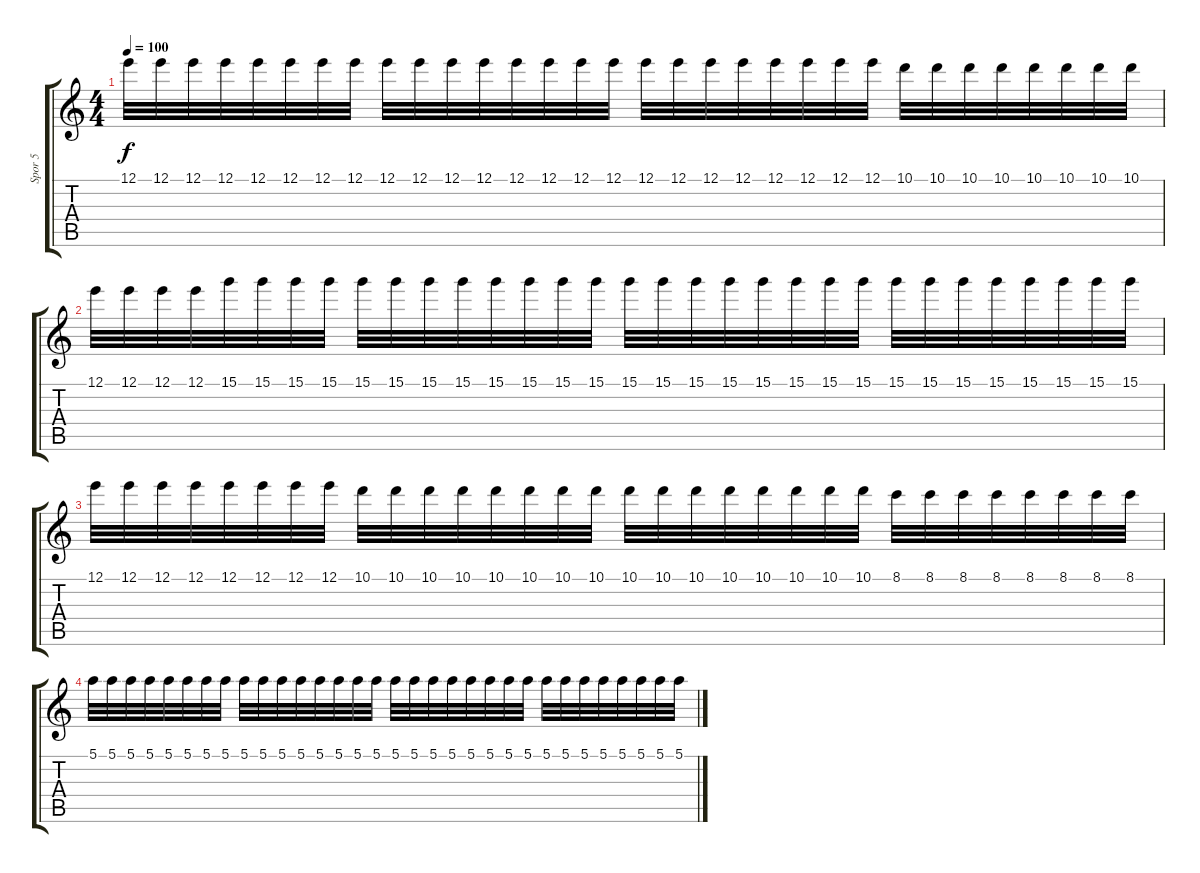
\track ("Spor 5" "Spor 5") {instrument acousticguitarnylon}
\staff {score tabs}
\tuning (E4 B3 G3 D3 A2 E2) {hide}
\ts (4 4)
\tempo 100
\clef g2
\ks c
12.1.32{dy f} 12.1.32 12.1.32 12.1.32 12.1.32 12.1.32 12.1.32 12.1.32 12.1.32 12.1.32 12.1.32 12.1.32 12.1.32 12.1.32 12.1.32 12.1.32 12.1.32 12.1.32 12.1.32 12.1.32 12.1.32 12.1.32 12.1.32 12.1.32 10.1.32 10.1.32 10.1.32 10.1.32 10.1.32 10.1.32 10.1.32 10.1.32 |
12.1.32 12.1.32 12.1.32 12.1.32 15.1.32 15.1.32 15.1.32 15.1.32 15.1.32 15.1.32 15.1.32 15.1.32 15.1.32 15.1.32 15.1.32 15.1.32 15.1.32 15.1.32 15.1.32 15.1.32 15.1.32 15.1.32 15.1.32 15.1.32 15.1.32 15.1.32 15.1.32 15.1.32 15.1.32 15.1.32 15.1.32 15.1.32 |
12.1.32 12.1.32 12.1.32 12.1.32 12.1.32 12.1.32 12.1.32 12.1.32 10.1.32 10.1.32 10.1.32 10.1.32 10.1.32 10.1.32 10.1.32 10.1.32 10.1.32 10.1.32 10.1.32 10.1.32 10.1.32 10.1.32 10.1.32 10.1.32 8.1.32 8.1.32 8.1.32 8.1.32 8.1.32 8.1.32 8.1.32 8.1.32 |
5.1.32 5.1.32 5.1.32 5.1.32 5.1.32 5.1.32 5.1.32 5.1.32 5.1.32 5.1.32 5.1.32 5.1.32 5.1.32 5.1.32 5.1.32 5.1.32 5.1.32 5.1.32 5.1.32 5.1.32 5.1.32 5.1.32 5.1.32 5.1.32 5.1.32 5.1.32 5.1.32 5.1.32 5.1.32 5.1.32 5.1.32 5.1.32
